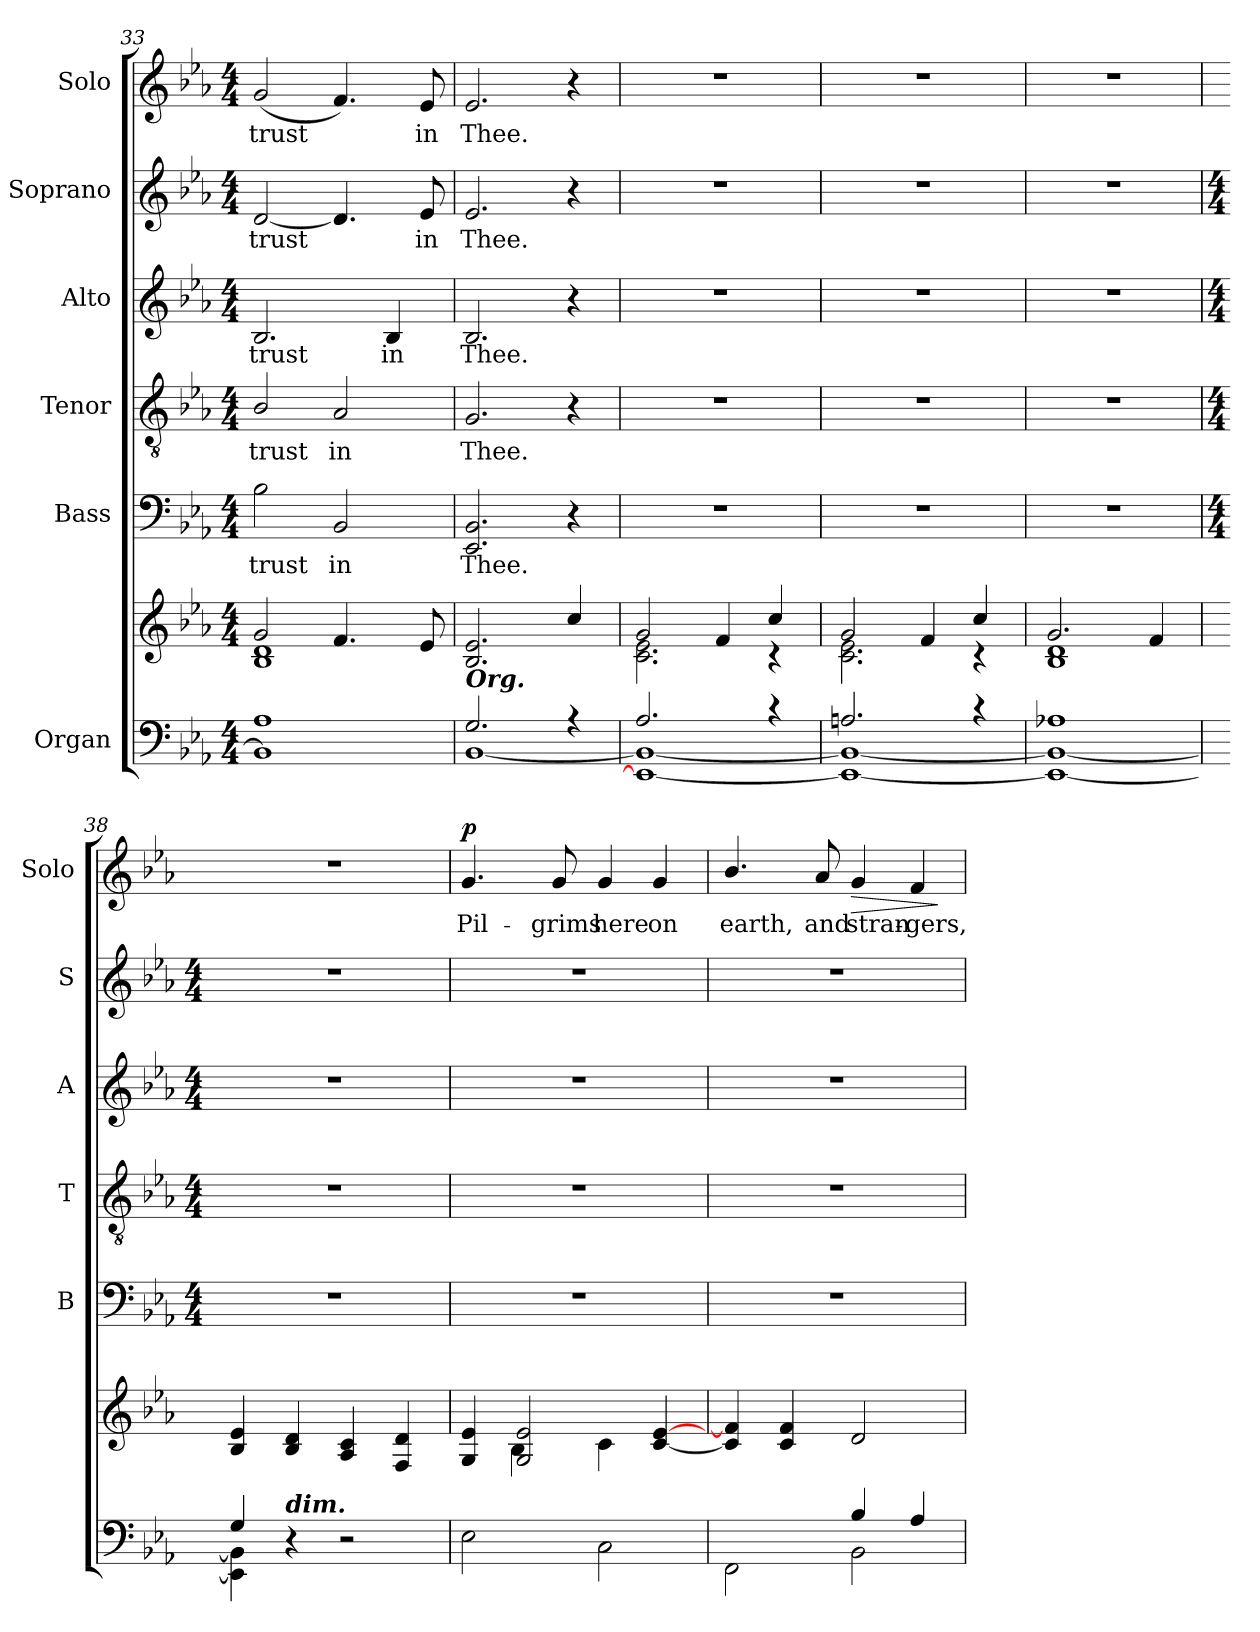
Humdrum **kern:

**kern	**kern	**kern	**text	**kern	**text	**kern	**text	**kern	**text	**kern	**text	**dynam
*part6	*part6	*part5	*part5	*part4	*part4	*part3	*part3	*part2	*part2	*part1	*part1	*part1
*staff7	*staff6	*staff5	*staff5	*staff4	*staff4	*staff3	*staff3	*staff2	*staff2	*staff1	*staff1	*staff1
*I"Organ	*	*I"Bass	*	*I"Tenor	*	*I"Alto	*	*I"Soprano	*	*I"Solo	*	*
*	*	*I'B	*	*I'T	*	*I'A	*	*I'S	*	*I'Solo	*	*
*clefF4	*clefG2	*clefF4	*	*clefGv2	*	*clefG2	*	*clefG2	*	*clefG2	*	*
*k[b-e-a-]	*k[b-e-a-]	*k[b-e-a-]	*	*k[b-e-a-]	*	*k[b-e-a-]	*	*k[b-e-a-]	*	*k[b-e-a-]	*	*
*E-:	*E-:	*E-:	*	*E-:	*	*E-:	*	*E-:	*	*E-:	*	*
*M4/4	*M4/4	*M4/4	*	*M4/4	*	*M4/4	*	*M4/4	*	*M4/4	*	*
=33	=33	=33	=33	=33	=33	=33	=33	=33	=33	=33	=33	=33
*^	*^	*	*	*	*	*	*	*	*	*	*	*
!	!	!	!	!	!LO:LY:b	!	!LO:LY:b	!	!LO:LY:b	!	!LO:LY:b	!	!LO:LY:b	!
1A-/	1BB-\]	2g/	1B-\ 1d\	2B-	trust	2B-/	trust	2.B-	trust	[2d	trust	(<2g	trust	.
!	!	!	!	!	!LO:LY:b	!	!LO:LY:b	!	!	!	!	!	!	!
.	.	4.f/	.	2BB-	in	2A-	in	.	.	4.d]	.	4.f)	.	.
!	!	!	!	!	!	!	!	!	!LO:LY:b	!	!	!	!	!
.	.	.	.	.	.	.	.	4B-	in	.	.	.	.	.
!	!	!	!	!	!	!	!	!	!	!	!LO:LY:b	!	!LO:LY:b	!
.	.	8e-/	.	.	.	.	.	.	.	8e-	in	8e-	in	.
=34	=34	=34	=34	=34	=34	=34	=34	=34	=34	=34	=34	=34	=34	=34
!	!	!LO:TX:b:Bi:t=Org.	!	!	!	!	!	!	!	!	!	!	!	!
!	!	!	!	!	!LO:LY:b	!	!LO:LY:b	!	!LO:LY:b	!	!LO:LY:b	!	!LO:LY:b	!
2.G/	[1BB-\	2.B-/ 2.e-/	1ryy	2.EE- 2.BB-	Thee.	2.G	Thee.	2.B-	Thee.	2.e-	Thee.	2.e-	Thee.	.
4r	.	4cc/	.	4r	.	4r	.	4r	.	4r	.	4r	.	.
=35	=35	=35	=35	=35	=35	=35	=35	=35	=35	=35	=35	=35	=35	=35
2.A-/	1EE-\_ 1BB-\_	2g/	2.c\ 2.e-\	1r	.	1r	.	1r	.	1r	.	1r	.	.
.	.	4f/	.	.	.	.	.	.	.	.	.	.	.	.
4r	.	4cc/	4r	.	.	.	.	.	.	.	.	.	.	.
=36	=36	=36	=36	=36	=36	=36	=36	=36	=36	=36	=36	=36	=36	=36
2.An/	1EE-\_ 1BB-\_	2g/	2.c\ 2.e-\	1r	.	1r	.	1r	.	1r	.	1r	.	.
.	.	4f/	.	.	.	.	.	.	.	.	.	.	.	.
4r	.	4cc/	4r	.	.	.	.	.	.	.	.	.	.	.
=37	=37	=37	=37	=37	=37	=37	=37	=37	=37	=37	=37	=37	=37	=37
1A-X/	1EE-\_ 1BB-\_	2.g/	1B-\ 1d\	1r	.	1r	.	1r	.	1r	.	1r	.	.
.	.	4f/	.	.	.	.	.	.	.	.	.	.	.	.
!!LO:LB:g=z
=38	=38	=38	=38	=38	=38	=38	=38	=38	=38	=38	=38	=38	=38	=38
*	*	*	*	*M4/4	*	*M4/4	*	*M4/4	*	*M4/4	*	*	*	*
4G/	4EE-\] 4BB-\]	4B-/ 4e-/	1ryy	1r	.	1r	.	1r	.	1r	.	1r	.	.
!	!	!LO:TX:b:Bi:t=dim.	!	!	!	!	!	!	!	!	!	!	!	!
2.ryy	4r	4B-/ 4d/	.	.	.	.	.	.	.	.	.	.	.	.
.	2r	4A-/ 4c/	.	.	.	.	.	.	.	.	.	.	.	.
.	.	4F/ 4d/	.	.	.	.	.	.	.	.	.	.	.	.
=39	=39	=39	=39	=39	=39	=39	=39	=39	=39	=39	=39	=39	=39	=39
!	!	!	!	!	!	!	!	!	!	!	!	!	!LO:LY:b	!LO:DY:b
1ryy	2E-\	4G/ 4e-/	4ryy	1r	.	1r	.	1r	.	1r	.	4.g	Pil-	p
.	.	2G/ 2e-/	4B-\	.	.	.	.	.	.	.	.	.	.	.
!	!	!	!	!	!	!	!	!	!	!	!	!	!LO:LY:b	!
.	.	.	.	.	.	.	.	.	.	.	.	8g	-grims	.
!	!	!	!	!	!	!	!	!	!	!	!	!	!LO:LY:b	!
.	2C\	.	4c\	.	.	.	.	.	.	.	.	4g	here	.
!	!	!	!	!	!	!	!	!	!	!	!	!	!LO:LY:b	!
.	.	[4c/ [4e-/	4ryy	.	.	.	.	.	.	.	.	4g	on	.
=40	=40	=40	=40	=40	=40	=40	=40	=40	=40	=40	=40	=40	=40	=40
!	!	!	!	!	!	!	!	!	!	!	!	!	!LO:LY:b	!
2ryy	2FF\	4c/] 4f/]	1ryy	1r	.	1r	.	1r	.	1r	.	4.b-/	earth,	.
.	.	4c/ 4f/	.	.	.	.	.	.	.	.	.	.	.	.
!	!	!	!	!	!	!	!	!	!	!	!	!	!LO:LY:b	!
.	.	.	.	.	.	.	.	.	.	.	.	8a-	and	.
!	!	!	!	!	!	!	!	!	!	!	!	!	!LO:LY:b	!LO:HP:b
4B-/	2BB-\	2d/	.	.	.	.	.	.	.	.	.	4g	stran-	>
!	!	!	!	!	!	!	!	!	!	!	!	!	!LO:LY:b	!
4A-/	.	.	.	.	.	.	.	.	.	.	.	4f	-gers,	.
*v	*v	*	*	*	*	*	*	*	*	*	*	*	*	*
*	*v	*v	*	*	*	*	*	*	*	*	*	*	*
.	.	.	.	.	.	.	.	.	.	.	.	]
=	=	=	=	=	=	=	=	=	=	=	=	=
*-	*-	*-	*-	*-	*-	*-	*-	*-	*-	*-	*-	*-
